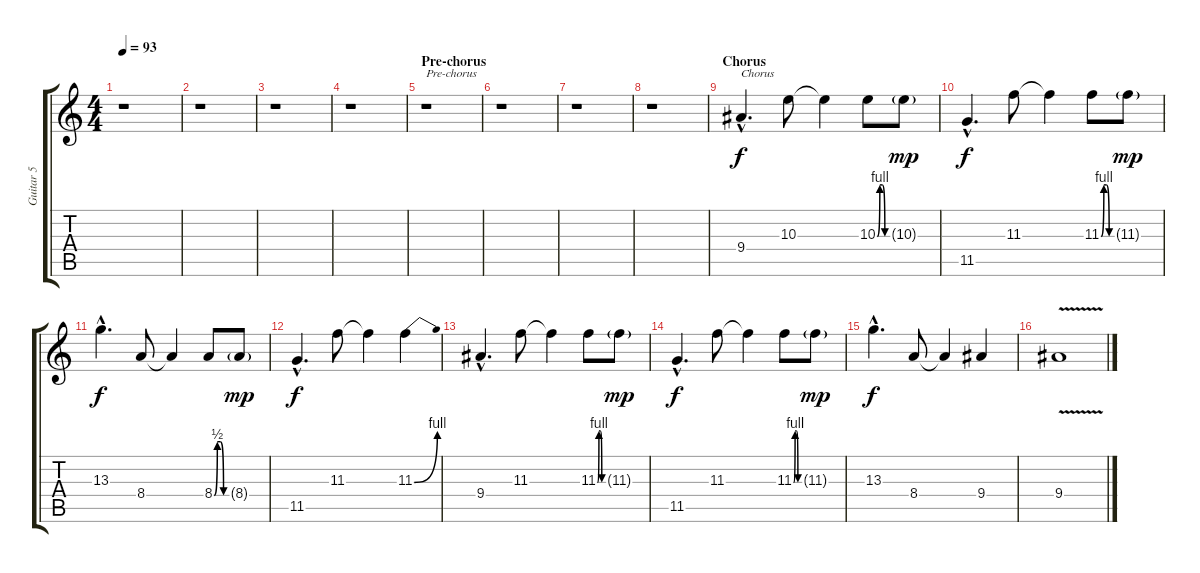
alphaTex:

\track ("Guitar 5" "Guitar 5") {instrument distortionguitar}
\staff {score tabs}
\tuning (Eb4 Bb3 Gb3 Db3 Ab2 Eb2) {hide}
\ts (4 4)
\tempo 93
\clef g2
\ks c
r.1{dy f} |
r.1 |
r.1 |
r.1 |
\section ("" "Pre-chorus")
r.1{txt "Pre-chorus"} |
r.1 |
r.1 |
r.1 |
\section ("" "Chorus")
9.4{hac}.4{d txt "Chorus"} 10.3.8 10.3{t}.4 10.3{be (custom 0 0 15 4 30 4 45 0 60 0)}.8 10.3{g}.8{dy mp} |
11.5{hac}.4{d dy f} 11.3.8 11.3{t}.4 11.3{be (custom 0 0 15 4 30 4 45 0 60 0)}.8 11.3{g}.8{dy mp} |
13.3{hac}.4{d dy f} 8.4.8 8.4{t}.4 8.4{be (custom 0 0 15 2 30 2 45 0 60 0)}.8 8.4{g}.8{dy mp} |
11.5{hac}.4{d dy f} 11.3.8 11.3{t}.4 11.3{be (bend 0 0 60 4)}.4 |
9.4{hac}.4{d} 11.3.8 11.3{t}.4 11.3{be (custom 0 0 15 4 30 4 45 0 60 0)}.8 11.3{g}.8{dy mp} |
11.5{hac}.4{d dy f} 11.3.8 11.3{t}.4 11.3{be (custom 0 0 15 4 30 4 45 0 60 0)}.8 11.3{g}.8{dy mp} |
13.3{hac}.4{d dy f} 8.4.8 8.4{t}.4 9.4.4 |
9.4{v}.1
